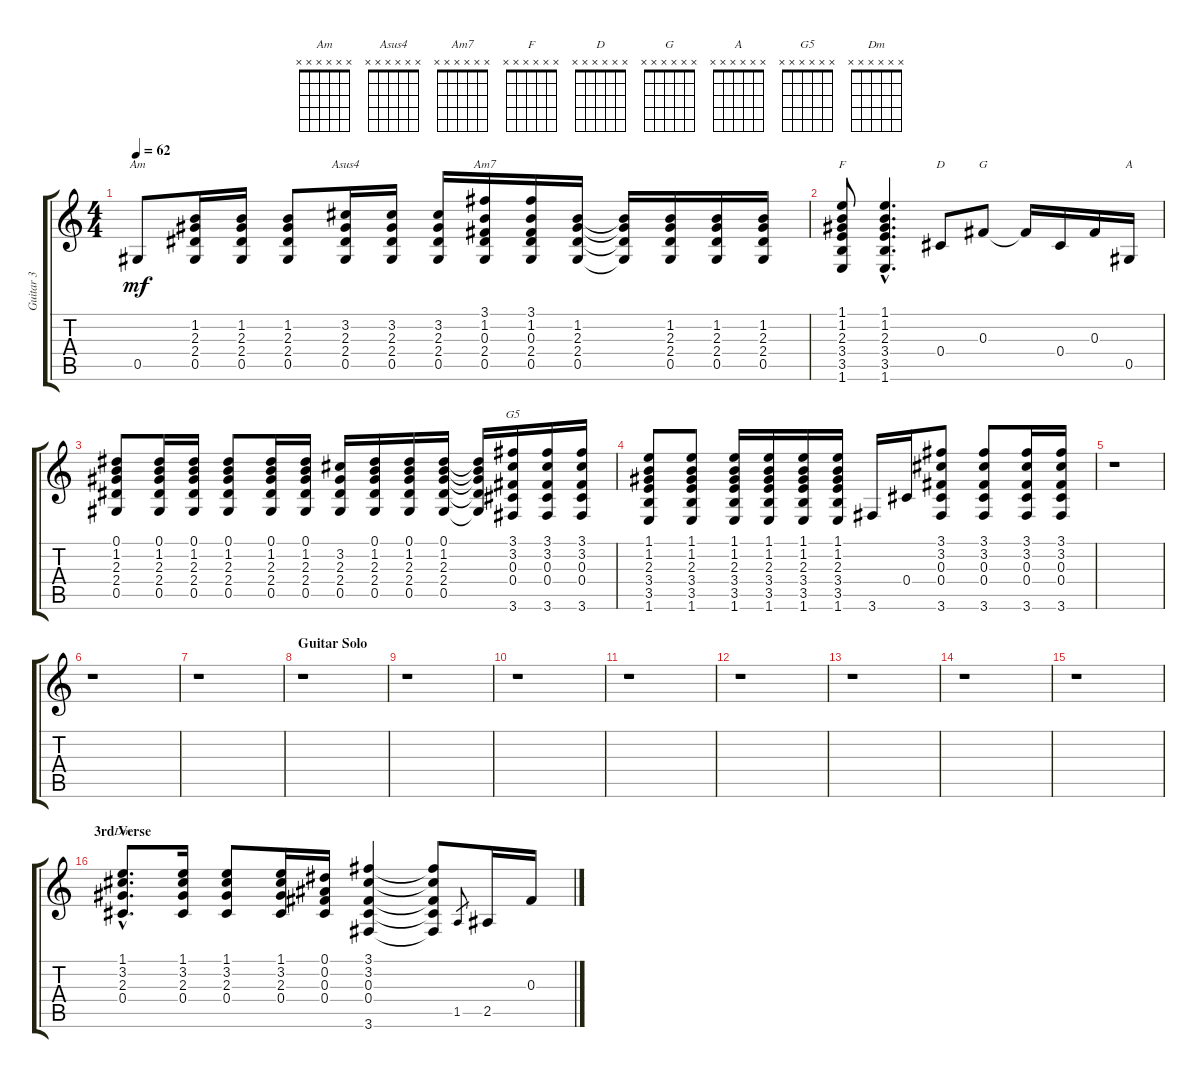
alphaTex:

\track ("Guitar 3" "Guitar 3") {instrument electricguitarjazz}
\staff {score tabs}
\tuning (Eb4 Bb3 Gb3 Db3 Ab2 Eb2) {hide}
\chord ("Am" x x x x x x) {firstfret 0}
\chord ("Asus4" x x x x x x) {firstfret 0}
\chord ("Am7" x x x x x x) {firstfret 0}
\chord ("F" x x x x x x) {firstfret 0}
\chord ("D" x x x x x x) {firstfret 0}
\chord ("G" x x x x x x) {firstfret 0}
\chord ("A" x x x x x x) {firstfret 0}
\chord ("G5" x x x x x x) {firstfret 0}
\chord ("Dm" x x x x x x) {firstfret 0}
\ts (4 4)
\tempo 62
\clef g2
\ks c
0.5.8{ch "Am" dy mf} (1.2 2.3 2.4 0.5).16 (1.2 2.3 2.4 0.5).16 (1.2 2.3 2.4 0.5).8 (3.2 2.3 2.4 0.5).16{ch "Asus4"} (3.2 2.3 2.4 0.5).16 (3.2 2.3 2.4 0.5).16 (3.1 1.2 0.3 2.4 0.5).16{ch "Am7"} (3.1 1.2 0.3 2.4 0.5).16 (1.2 2.3 2.4 0.5).16 (1.2{t} 2.3{t} 2.4{t} 0.5{t}).16 (1.2 2.3 2.4 0.5).16 (1.2 2.3 2.4 0.5).16 (1.2 2.3 2.4 0.5).16 |
(1.1 1.2 2.3 3.4 3.5 1.6).8{ch "F"} (1.1{hac} 1.2{hac} 2.3{hac} 3.4{hac} 3.5{hac} 1.6{hac}).4{d} 0.4.8{ch "D"} 0.3.8{ch "G"} 0.3{t}.16 0.4.16 0.3.16 0.5.16{ch "A"} |
(0.1 1.2 2.3 2.4 0.5).8 (0.1 1.2 2.3 2.4 0.5).16 (0.1 1.2 2.3 2.4 0.5).16 (0.1 1.2 2.3 2.4 0.5).8 (0.1 1.2 2.3 2.4 0.5).16 (0.1 1.2 2.3 2.4 0.5).16 (3.2 2.3 2.4 0.5).16 (0.1 1.2 2.3 2.4 0.5).16 (0.1 1.2 2.3 2.4 0.5).16 (0.1 1.2 2.3 2.4 0.5).16 (0.1{t} 1.2{t} 2.3{t} 2.4{t} 0.5{t}).16 (3.1 3.2 0.3 0.4 3.6).16{ch "G5"} (3.1 3.2 0.3 0.4 3.6).16 (3.1 3.2 0.3 0.4 3.6).16 |
(1.1 1.2 2.3 3.4 3.5 1.6).8 (1.1 1.2 2.3 3.4 3.5 1.6).8 (1.1 1.2 2.3 3.4 3.5 1.6).16 (1.1 1.2 2.3 3.4 3.5 1.6).16 (1.1 1.2 2.3 3.4 3.5 1.6).16 (1.1 1.2 2.3 3.4 3.5 1.6).16 3.6.16 0.4.16 (3.1 3.2 0.3 0.4 3.6).8 (3.1 3.2 0.3 0.4 3.6).8 (3.1 3.2 0.3 0.4 3.6).16 (3.1 3.2 0.3 0.4 3.6).16 |
r.1 |
r.1 |
r.1 |
\section ("" "Guitar Solo")
r.1 |
r.1 |
r.1 |
r.1 |
r.1 |
r.1 |
r.1 |
r.1 |
\section ("" "3rd Verse")
(1.1{hac} 3.2{hac} 2.3{hac} 0.4{hac}).8{d ch "Dm"} (1.1 3.2 2.3 0.4).16 (1.1 3.2 2.3 0.4).8 (1.1 3.2 2.3 0.4).16 (0.1 0.2 0.3 0.4).16 (3.1 3.2 0.3 0.4 3.6).4 (3.1{t} 3.2{t} 0.3{t} 0.4{t} 3.6{t}).8 1.5.8{gr} 2.5.16 0.3.16
